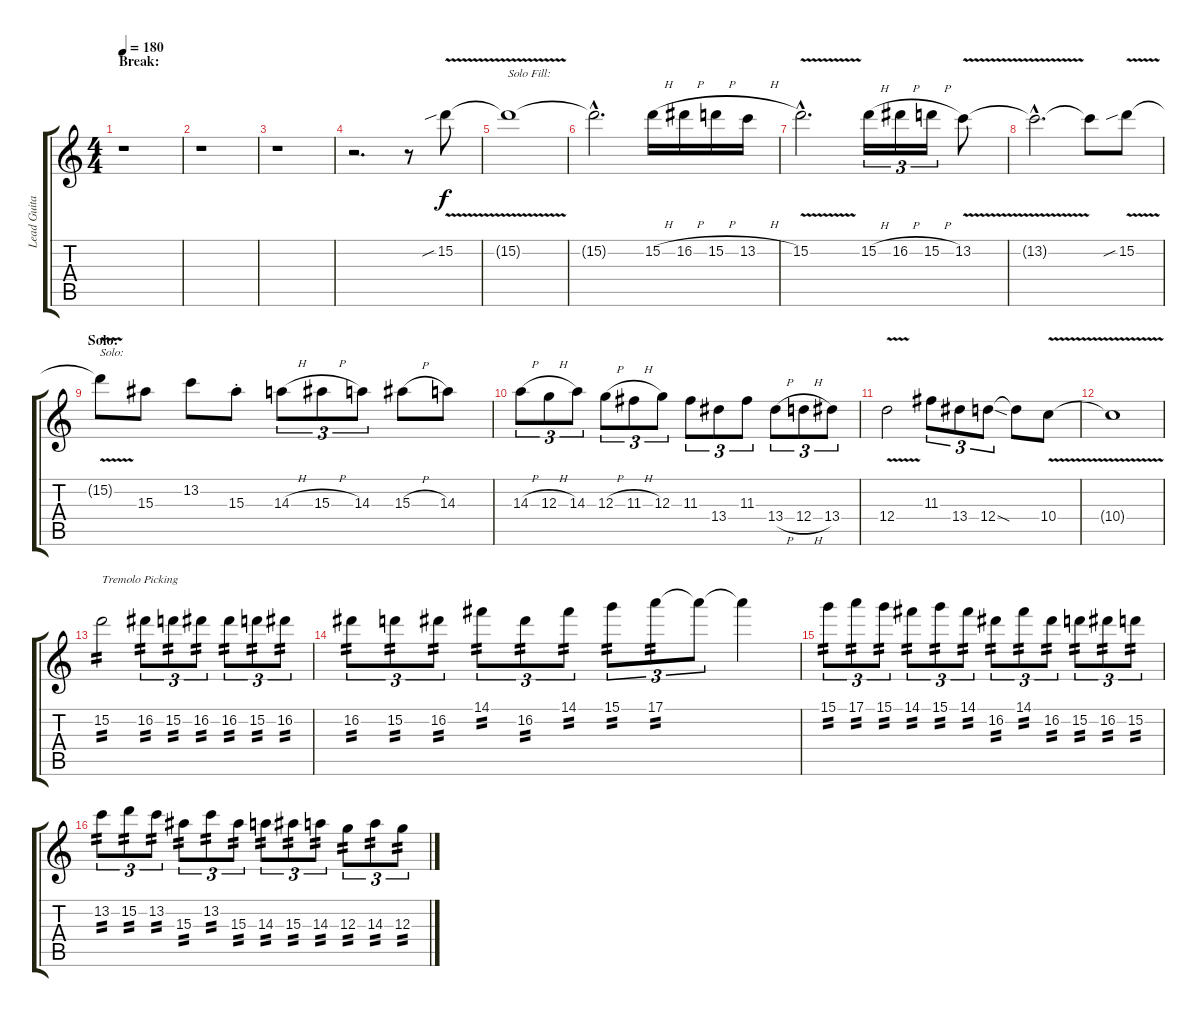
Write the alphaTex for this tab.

\track ("Lead Guitar I" "Lead Guita") {instrument distortionguitar}
\staff {score tabs}
\tuning (E4 B3 G3 D3 A2 E2) {hide}
\ts (4 4)
\section ("" "Break:")
\tempo 180
\clef g2
\ks c
r.1{dy f} |
r.1 |
r.1 |
r.2{d} r.8 15.2{v sib}.8 |
15.2{t}.1{txt "Solo Fill:"} |
15.2{hac t}.2{d} 15.2{h}.16 16.2{h}.16 15.2{h}.16 13.2{h}.16 |
15.2{v hac}.2{d} 15.2{h}.16{tu (3 2)} 16.2{h}.16{tu (3 2)} 15.2{h}.16{tu (3 2)} 13.2{v}.8 |
13.2{hac t}.2{d} 13.2{t}.8 15.2{v sib}.8 |
\section ("" "Solo:")
15.2{t}.8{txt "Solo:"} 15.3.8 13.2.8 15.3{st}.8 14.3{h}.8{tu (3 2)} 15.3{h}.8{tu (3 2)} 14.3.8{tu (3 2)} 15.3{h}.8 14.3.8 |
14.3{h}.8{tu (3 2)} 12.3{h}.8{tu (3 2)} 14.3.8{tu (3 2)} 12.3{h}.8{tu (3 2)} 11.3{h}.8{tu (3 2)} 12.3.8{tu (3 2)} 11.3.8{tu (3 2)} 13.4.8{tu (3 2)} 11.3.8{tu (3 2)} 13.4{h}.8{tu (3 2)} 12.4{h}.8{tu (3 2)} 13.4.8{tu (3 2)} |
12.4{v}.2 11.3.8{tu (3 2)} 13.4.8{tu (3 2)} 12.4{sod}.8{tu (3 2)} 12.4{t}.8 10.4{v}.8 |
10.4{t}.1 |
15.2.2{txt "Tremolo Picking" tp 2} 16.2.8{tu (3 2) tp 2} 15.2.8{tu (3 2) tp 2} 16.2.8{tu (3 2) tp 2} 16.2.8{tu (3 2) tp 2} 15.2.8{tu (3 2) tp 2} 16.2.8{tu (3 2) tp 2} |
16.2.8{tu (3 2) tp 2} 15.2.8{tu (3 2) tp 2} 16.2.8{tu (3 2) tp 2} 14.1.8{tu (3 2) tp 2} 16.2.8{tu (3 2) tp 2} 14.1.8{tu (3 2) tp 2} 15.1.8{tu (3 2) tp 2} 17.1.8{tu (3 2) tp 2} 17.1{t}.8{tu (3 2)} 17.1{t}.4 |
15.1.8{tu (3 2) tp 2} 17.1.8{tu (3 2) tp 2} 15.1.8{tu (3 2) tp 2} 14.1.8{tu (3 2) tp 2} 15.1.8{tu (3 2) tp 2} 14.1.8{tu (3 2) tp 2} 16.2.8{tu (3 2) tp 2} 14.1.8{tu (3 2) tp 2} 16.2.8{tu (3 2) tp 2} 15.2.8{tu (3 2) tp 2} 16.2.8{tu (3 2) tp 2} 15.2.8{tu (3 2) tp 2} |
13.2.8{tu (3 2) tp 2} 15.2.8{tu (3 2) tp 2} 13.2.8{tu (3 2) tp 2} 15.3.8{tu (3 2) tp 2} 13.2.8{tu (3 2) tp 2} 15.3.8{tu (3 2) tp 2} 14.3.8{tu (3 2) tp 2} 15.3.8{tu (3 2) tp 2} 14.3.8{tu (3 2) tp 2} 12.3.8{tu (3 2) tp 2} 14.3.8{tu (3 2) tp 2} 12.3.8{tu (3 2) tp 2}
